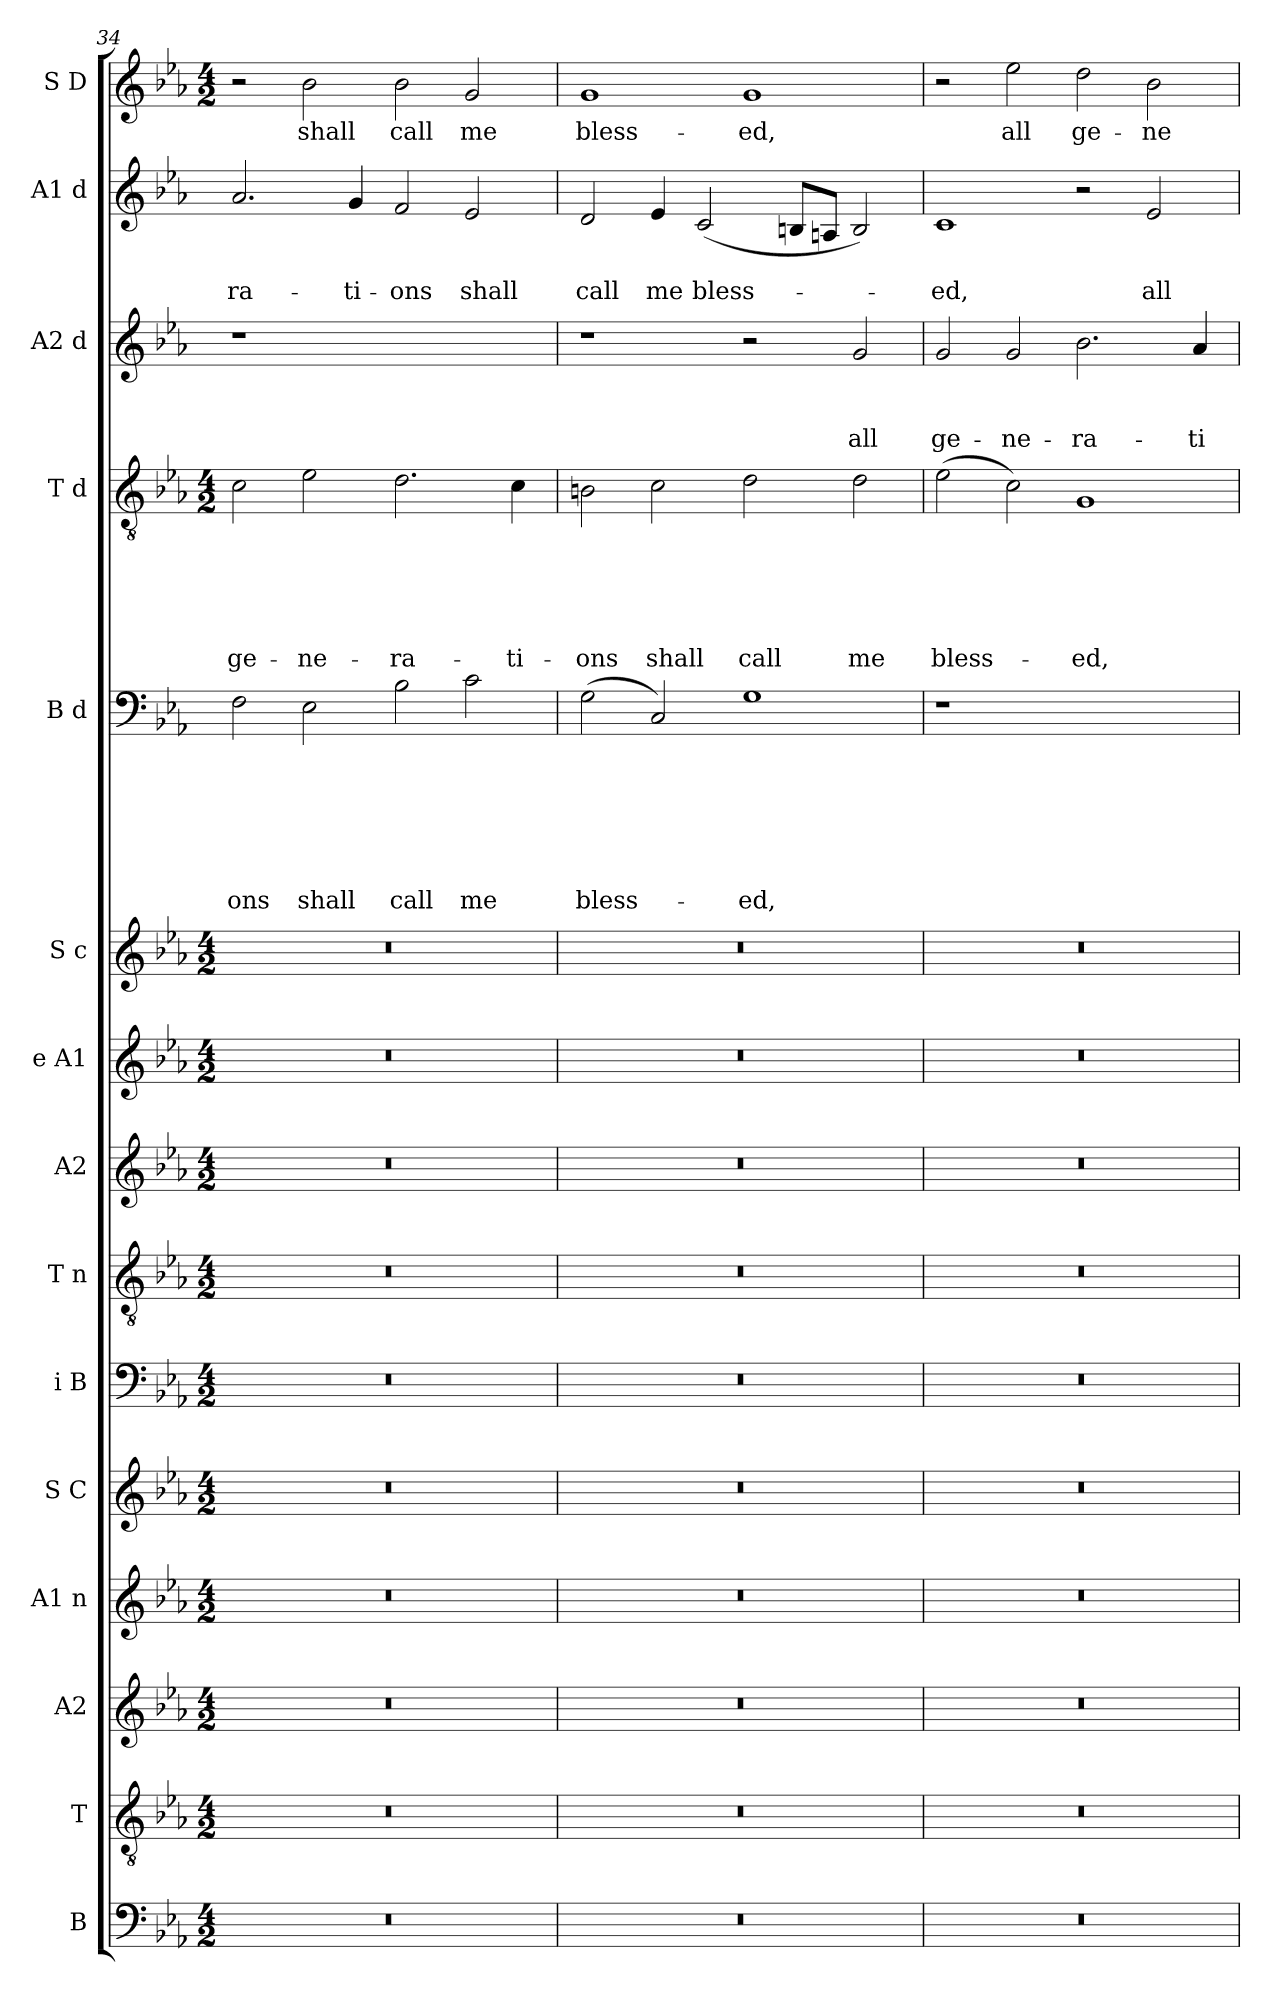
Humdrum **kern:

**kern	**kern	**kern	**kern	**kern	**kern	**kern	**kern	**kern	**kern	**kern	**text	**text	**text	**text	**text	**text	**text	**kern	**text	**text	**text	**text	**text	**text	**kern	**text	**text	**text	**kern	**text	**text	**kern	**text
*part15	*part14	*part13	*part12	*part11	*part10	*part9	*part8	*part7	*part6	*part5	*part5	*part5	*part5	*part5	*part5	*part5	*part5	*part4	*part4	*part4	*part4	*part4	*part4	*part4	*part3	*part3	*part3	*part3	*part2	*part2	*part2	*part1	*part1
*staff15	*staff14	*staff13	*staff12	*staff11	*staff10	*staff9	*staff8	*staff7	*staff6	*staff5	*staff5	*staff5	*staff5	*staff5	*staff5	*staff5	*staff5	*staff4	*staff4	*staff4	*staff4	*staff4	*staff4	*staff4	*staff3	*staff3	*staff3	*staff3	*staff2	*staff2	*staff2	*staff1	*staff1
*I"B	*I"T	*I"A2	*I"A1 n	*I"S C	*I"i B	*I"T n	*I"A2	*I"e A1	*I"S c	*I"B d	*	*	*	*	*	*	*	*I"T d	*	*	*	*	*	*	*I"A2 d	*	*	*	*I"A1 d	*	*	*I"S D	*
*	*	*	*	*	*	*	*	*	*I'S c	*I'B d	*	*	*	*	*	*	*	*I'T d	*	*	*	*	*	*	*I'A2 d	*	*	*	*I'A1 d	*	*	*I'S d	*
*clefF4	*clefGv2	*clefG2	*clefG2	*clefG2	*clefF4	*clefGv2	*clefG2	*clefG2	*clefG2	*clefF4	*	*	*	*	*	*	*	*clefGv2	*	*	*	*	*	*	*clefG2	*	*	*	*clefG2	*	*	*clefG2	*
*k[b-e-a-]	*k[b-e-a-]	*k[b-e-a-]	*k[b-e-a-]	*k[b-e-a-]	*k[b-e-a-]	*k[b-e-a-]	*k[b-e-a-]	*k[b-e-a-]	*k[b-e-a-]	*k[b-e-a-]	*	*	*	*	*	*	*	*k[b-e-a-]	*	*	*	*	*	*	*k[b-e-a-]	*	*	*	*k[b-e-a-]	*	*	*k[b-e-a-]	*
*E-:	*E-:	*E-:	*E-:	*E-:	*E-:	*E-:	*E-:	*E-:	*E-:	*E-:	*	*	*	*	*	*	*	*E-:	*	*	*	*	*	*	*E-:	*	*	*	*E-:	*	*	*E-:	*
*M4/2	*M4/2	*M4/2	*M4/2	*M4/2	*M4/2	*M4/2	*M4/2	*M4/2	*M4/2	*	*	*	*	*	*	*	*	*M4/2	*	*	*	*	*	*	*	*	*	*	*	*	*	*M4/2	*
=34	=34	=34	=34	=34	=34	=34	=34	=34	=34	=34	=34	=34	=34	=34	=34	=34	=34	=34	=34	=34	=34	=34	=34	=34	=34	=34	=34	=34	=34	=34	=34	=34	=34
!	!	!	!	!	!	!	!	!	!	!	!	!	!	!	!	!	!LO:LY:b	!	!	!	!	!	!	!LO:LY:b	!LO:N:vis=1	!	!	!	!	!	!LO:LY:b	!	!
0r	0r	0r	0r	0r	0r	0r	0r	0r	0r	2F\	.	.	.	.	.	.	-ons	2c\	.	.	.	.	.	ge-	1r	.	.	.	2.a-/	.	-ra-	2r	.
!	!	!	!	!	!	!	!	!	!	!	!	!	!	!	!	!	!LO:LY:b	!	!	!	!	!	!	!LO:LY:b	!	!	!	!	!	!	!	!	!LO:LY:b
.	.	.	.	.	.	.	.	.	.	2E-\	.	.	.	.	.	.	shall	2e-\	.	.	.	.	.	-ne-	.	.	.	.	.	.	.	2b-\	shall
!	!	!	!	!	!	!	!	!	!	!	!	!	!	!	!	!	!	!	!	!	!	!	!	!	!	!	!	!	!	!	!LO:LY:b	!	!
.	.	.	.	.	.	.	.	.	.	.	.	.	.	.	.	.	.	.	.	.	.	.	.	.	.	.	.	.	4g/	.	-ti-	.	.
!	!	!	!	!	!	!	!	!	!	!	!	!	!	!	!	!	!LO:LY:b	!	!	!	!	!	!	!LO:LY:b	!	!	!	!	!	!	!LO:LY:b	!	!LO:LY:b
.	.	.	.	.	.	.	.	.	.	2B-\	.	.	.	.	.	.	call	2.d\	.	.	.	.	.	-ra-	1ryy	.	.	.	2f/	.	-ons	2b-\	call
!	!	!	!	!	!	!	!	!	!	!	!	!	!	!	!	!	!LO:LY:b	!	!	!	!	!	!	!	!	!	!	!	!	!	!LO:LY:b	!	!LO:LY:b
.	.	.	.	.	.	.	.	.	.	2c\	.	.	.	.	.	.	me	.	.	.	.	.	.	.	.	.	.	.	2e-/	.	shall	2g/	me
!	!	!	!	!	!	!	!	!	!	!	!	!	!	!	!	!	!	!	!	!	!	!	!	!LO:LY:b	!	!	!	!	!	!	!	!	!
.	.	.	.	.	.	.	.	.	.	.	.	.	.	.	.	.	.	4c\	.	.	.	.	.	-ti-	.	.	.	.	.	.	.	.	.
=35	=35	=35	=35	=35	=35	=35	=35	=35	=35	=35	=35	=35	=35	=35	=35	=35	=35	=35	=35	=35	=35	=35	=35	=35	=35	=35	=35	=35	=35	=35	=35	=35	=35
!	!	!	!	!	!	!	!	!	!	!	!	!	!	!	!	!	!LO:LY:b	!	!	!	!	!	!	!LO:LY:b	!	!	!	!	!	!	!LO:LY:b	!	!LO:LY:b
0r	0r	0r	0r	0r	0r	0r	0r	0r	0r	(>2G\	.	.	.	.	.	.	bless-	2Bn\	.	.	.	.	.	-ons	1r	.	.	.	2d/	.	call	1g	bless-
!	!	!	!	!	!	!	!	!	!	!	!	!	!	!	!	!	!	!	!	!	!	!	!	!LO:LY:b	!	!	!	!	!	!	!LO:LY:b	!	!
.	.	.	.	.	.	.	.	.	.	2C/)	.	.	.	.	.	.	.	2c\	.	.	.	.	.	shall	.	.	.	.	4e-/	.	me	.	.
!	!	!	!	!	!	!	!	!	!	!	!	!	!	!	!	!	!	!	!	!	!	!	!	!	!	!	!	!	!	!	!LO:LY:b	!	!
.	.	.	.	.	.	.	.	.	.	.	.	.	.	.	.	.	.	.	.	.	.	.	.	.	.	.	.	.	(2c/	.	bless-	.	.
!	!	!	!	!	!	!	!	!	!	!	!	!	!	!	!	!	!LO:LY:b	!	!	!	!	!	!	!LO:LY:b	!	!	!	!	!	!	!	!	!LO:LY:b
.	.	.	.	.	.	.	.	.	.	1G	.	.	.	.	.	.	-ed,	2d\	.	.	.	.	.	call	2r	.	.	.	.	.	.	1g	-ed,
.	.	.	.	.	.	.	.	.	.	.	.	.	.	.	.	.	.	.	.	.	.	.	.	.	.	.	.	.	8Bn/L	.	.	.	.
.	.	.	.	.	.	.	.	.	.	.	.	.	.	.	.	.	.	.	.	.	.	.	.	.	.	.	.	.	8An/J	.	.	.	.
!	!	!	!	!	!	!	!	!	!	!	!	!	!	!	!	!	!	!	!	!	!	!	!	!LO:LY:b	!	!	!	!LO:LY:b	!	!	!	!	!
.	.	.	.	.	.	.	.	.	.	.	.	.	.	.	.	.	.	2d\	.	.	.	.	.	me	2g/	.	.	all	2B/)	.	.	.	.
!!LO:LB:g=z
=36	=36	=36	=36	=36	=36	=36	=36	=36	=36	=36	=36	=36	=36	=36	=36	=36	=36	=36	=36	=36	=36	=36	=36	=36	=36	=36	=36	=36	=36	=36	=36	=36	=36
!	!	!	!	!	!	!	!	!	!	!LO:N:vis=1	!	!	!	!	!	!	!	!	!	!	!	!	!	!LO:LY:b	!	!	!	!LO:LY:b	!	!	!LO:LY:b	!	!
0r	0r	0r	0r	0r	0r	0r	0r	0r	0r	1r	.	.	.	.	.	.	.	(>2e-\	.	.	.	.	.	bless-	2g/	.	.	ge-	1c	.	-ed,	2r	.
!	!	!	!	!	!	!	!	!	!	!	!	!	!	!	!	!	!	!	!	!	!	!	!	!	!	!	!	!LO:LY:b	!	!	!	!	!LO:LY:b
.	.	.	.	.	.	.	.	.	.	.	.	.	.	.	.	.	.	2c\)	.	.	.	.	.	.	2g/	.	.	-ne-	.	.	.	2ee-\	all
!	!	!	!	!	!	!	!	!	!	!	!	!	!	!	!	!	!	!	!	!	!	!	!	!LO:LY:b	!	!	!	!LO:LY:b	!	!	!	!	!LO:LY:b
.	.	.	.	.	.	.	.	.	.	1ryy	.	.	.	.	.	.	.	1G	.	.	.	.	.	-ed,	2.b-\	.	.	-ra-	2r	.	.	2dd\	ge-
!	!	!	!	!	!	!	!	!	!	!	!	!	!	!	!	!	!	!	!	!	!	!	!	!	!	!	!	!	!	!	!LO:LY:b	!	!LO:LY:b
.	.	.	.	.	.	.	.	.	.	.	.	.	.	.	.	.	.	.	.	.	.	.	.	.	.	.	.	.	2e-/	.	all	2b-\	-ne-
!	!	!	!	!	!	!	!	!	!	!	!	!	!	!	!	!	!	!	!	!	!	!	!	!	!	!	!	!LO:LY:b	!	!	!	!	!
.	.	.	.	.	.	.	.	.	.	.	.	.	.	.	.	.	.	.	.	.	.	.	.	.	4a-/	.	.	-ti-	.	.	.	.	.
=	=	=	=	=	=	=	=	=	=	=	=	=	=	=	=	=	=	=	=	=	=	=	=	=	=	=	=	=	=	=	=	=	=
*-	*-	*-	*-	*-	*-	*-	*-	*-	*-	*-	*-	*-	*-	*-	*-	*-	*-	*-	*-	*-	*-	*-	*-	*-	*-	*-	*-	*-	*-	*-	*-	*-	*-
